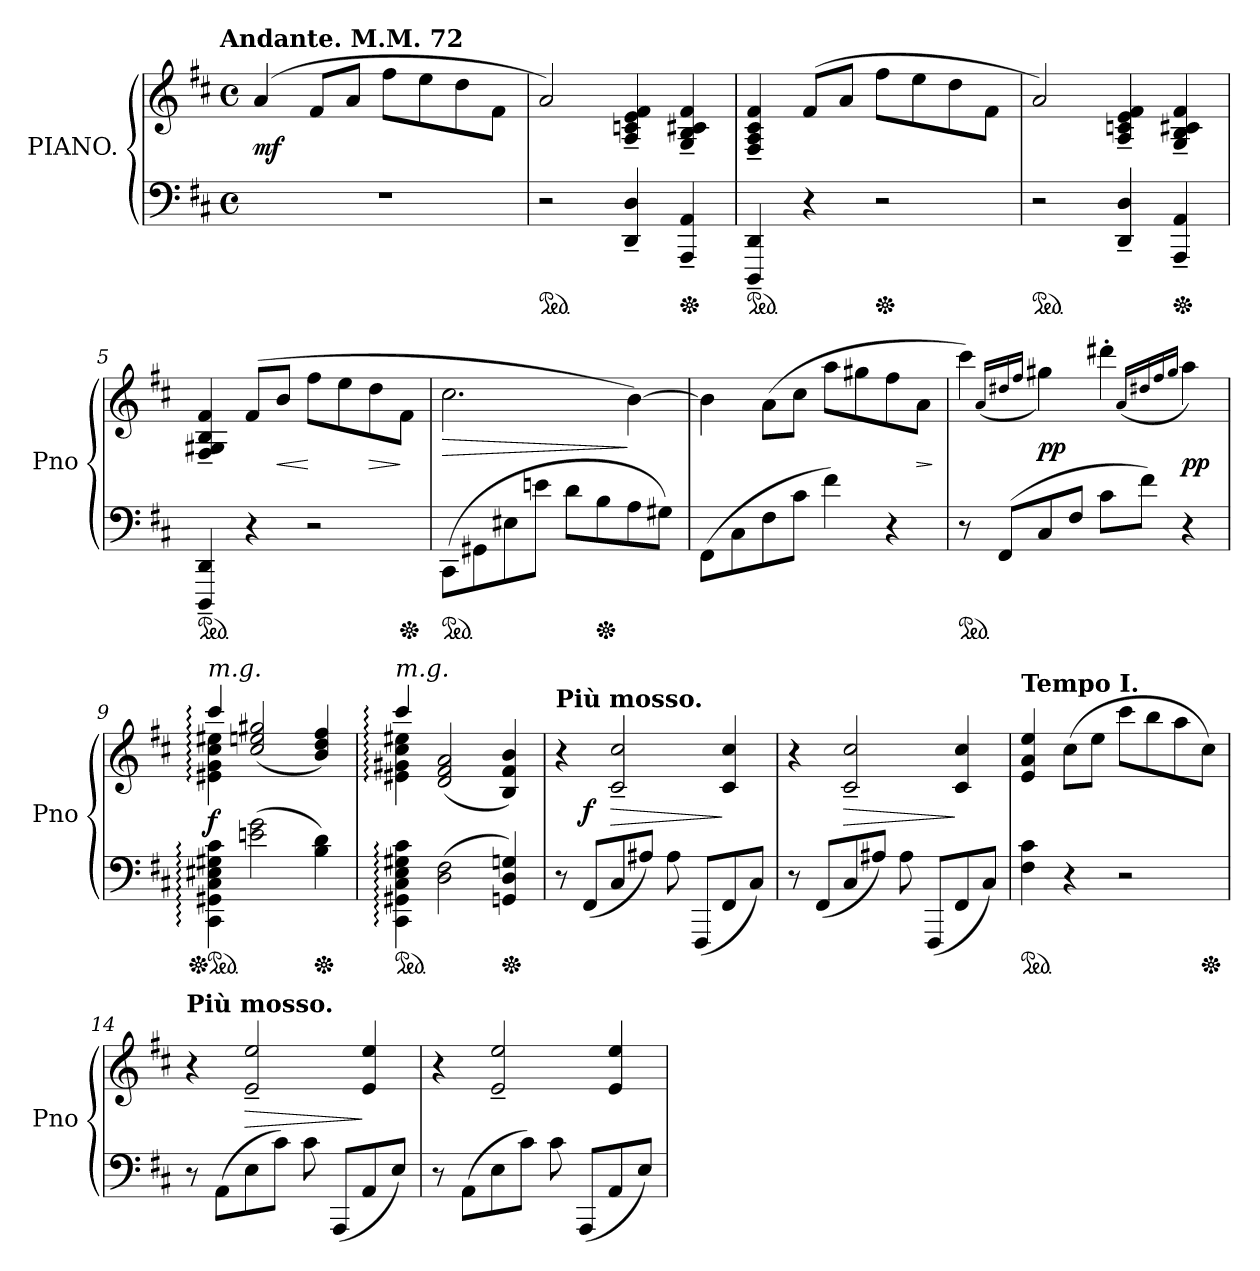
**kern	**kern	**dynam
*part1	*part1	*part1
*staff2	*staff1	*staff1/2
*I"PIANO.	*	*
*I'Pno	*	*
*clefF4	*clefG2	*
*k[f#c#]	*k[f#c#]	*
*D:	*D:	*
!!LO:TX:omd:t=Andante. M.M. 72
*M4/4	*M4/4	*
*met(c)	*met(c)	*
=1	=1	=1
1r	(4a/	mf
.	8f#/L	.
.	8a/J	.
.	8ff#\L	.
.	8ee\	.
.	8dd\	.
.	8f#\J	.
=2	=2	=2
*ped	*	*
2r	2a/)	.
4DD~/ 4D~/	4A~/ 4cn~/ 4e~/ 4f#~/	.
*Xped	*	*
4AAA~/ 4AA~/	4G~/ 4B~/ 4c#X~/ 4f#~/	.
=3	=3	=3
*ped	*	*
4DDD~/ 4DD~/	4F#~/ 4A~/ 4c#~/ 4f#~/	.
4r	(8f#/L	.
.	8a/J	.
*Xped	*	*
2r	8ff#\L	.
.	8ee\	.
.	8dd\	.
.	8f#\J	.
=4	=4	=4
*ped	*	*
2r	2a/)	.
4DD~/ 4D~/	4A~/ 4cn~/ 4e~/ 4f#~/	.
*Xped	*	*
4AAA~/ 4AA~/	4G~/ 4B~/ 4c#X~/ 4f#~/	.
=5	=5	=5
*ped	*	*
4DDD~/ 4DD~/	4F#~/ 4G#X~/ 4B~/ 4f#~/	.
4r	(8f#/L	.
.	8b/J	<
2r	8ff#\L	[
.	8ee\	.
.	8dd\	>
*Xped	*	*
.	8f#\J	]
=6	=6	=6
*ped	*	*
(8CC#\L	2.cc#\	>
8GG#X\	.	.
8E#X\	.	.
8en\J	.	.
8d\L	.	.
*Xped	*	*
8B\	.	.
8A\	[4b\)	]
8G#X\J)	.	.
=7	=7	=7
(8FF#\L	4b\]	.
8C#\	.	.
8F#\	(8a\L	.
8c#\J	8cc#\J	.
4f#\)	8aa\L	.
.	8gg#X\	.
4r	8ff#\	.
.	8a\J	>
.	.	]
=8	=8	=8
*ped	*	*
8r	4ccc#\)	.
(8FF#/L	.	.
.	(>16qqa/LL	.
.	16qqdd#X/	.
.	16qqff#/JJ	.
8C#/	4gg#X\)	pp
8F#/J	.	.
8c#\L	4ddd#X'\	.
8f#\J)	.	.
.	(>16qqa/LL	.
.	16qqdd#X/	.
.	16qqff#/	.
.	16qqgg#/JJ	.
4r	4aa\)	pp
=9	=9	=9
*	*^	*
!	!LO:TX:a:i:t=m.g.	!	!
!LO:TX:b:i:t=rit._	!	!	!
*Xped	*	*	*
*ped	*	*	*
4CC#:\ 4GG#X:\ 4C#:\ 4E#X:\ 4G#X:\ 4c#:\	4ccc#:/	4e#X:\ 4g:\ 4cc#:\ 4ee#X:\	f
(2en\ 2g\	(>2cc#/ 2een/ 2gg#X/	2.ryy	.
*Xped	*	*	*
4B\ 4d\)	4b/ 4dd/ 4ff#/)	.	.
=10	=10	=10	=10
!	!LO:TX:a:i:t=m.g.	!	!
!LO:TX:b:i:t=rit._	!	!	!
*ped	*	*	*
4CC#:\ 4GG#X:\ 4C#:\ 4E:\ 4G#X:\ 4c#:\	4ccc#:/	4e#X:\ 4g#X:\ 4cc#:\ 4ee#X:\	.
(2D\ 2F#\	(>2d/ 2f#/ 2a/	2.ryy	.
*Xped	*	*	*
4GGn/ 4D/ 4Gn/)	4B/ 4f#/ 4b/)	.	.
=11	=11	=11	=11
!	!LO:TX:a:B:t=Più mosso.	!	!
8r	4r	8ryy	.
(8FF#/L	.	2..ryy	f
8C#/	2c#~/ 2cc#~/	.	>
8A#X/J)	.	.	.
8A#\	.	.	.
(8FFF#/L	.	.	.
8FF#/	4c#/ 4cc#/	.	]
8C#/J)	.	.	.
*	*v	*v	*
=12	=12	=12
8r	4r	.
(8FF#/L	.	.
8C#/	2c#~/ 2cc#~/	>
8A#X/J)	.	.
8A#\	.	.
(8FFF#/L	.	.
8FF#/	4c#/ 4cc#/	]
8C#/J)	.	.
=13	=13	=13
!	!LO:TX:a:B:t=Tempo I.	!
*ped	*	*
4F#\ 4c#\	4e/ 4a/ 4ee/	.
4r	(8cc#\L	.
.	8ee\J	.
2r	8ccc#\L	.
.	8bb\	.
.	8aa\	.
*Xped	*	*
.	8cc#\J)	.
=14	=14	=14
!	!LO:TX:a:B:t=Più mosso.	!
8r	4r	.
(8AA\L	.	.
8E\	2e~/ 2ee~/	>
8c#\J)	.	.
8c#\	.	.
(8AAA/L	.	.
8AA/	4e/ 4ee/	]
8E/J)	.	.
=15	=15	=15
8r	4r	.
(8AA\L	.	.
8E\	2e~/ 2ee~/	.
8c#\J)	.	.
8c#\	.	.
(8AAA/L	.	.
8AA/	4e/ 4ee/	.
8E/J)	.	.
=	=	=
*-	*-	*-
